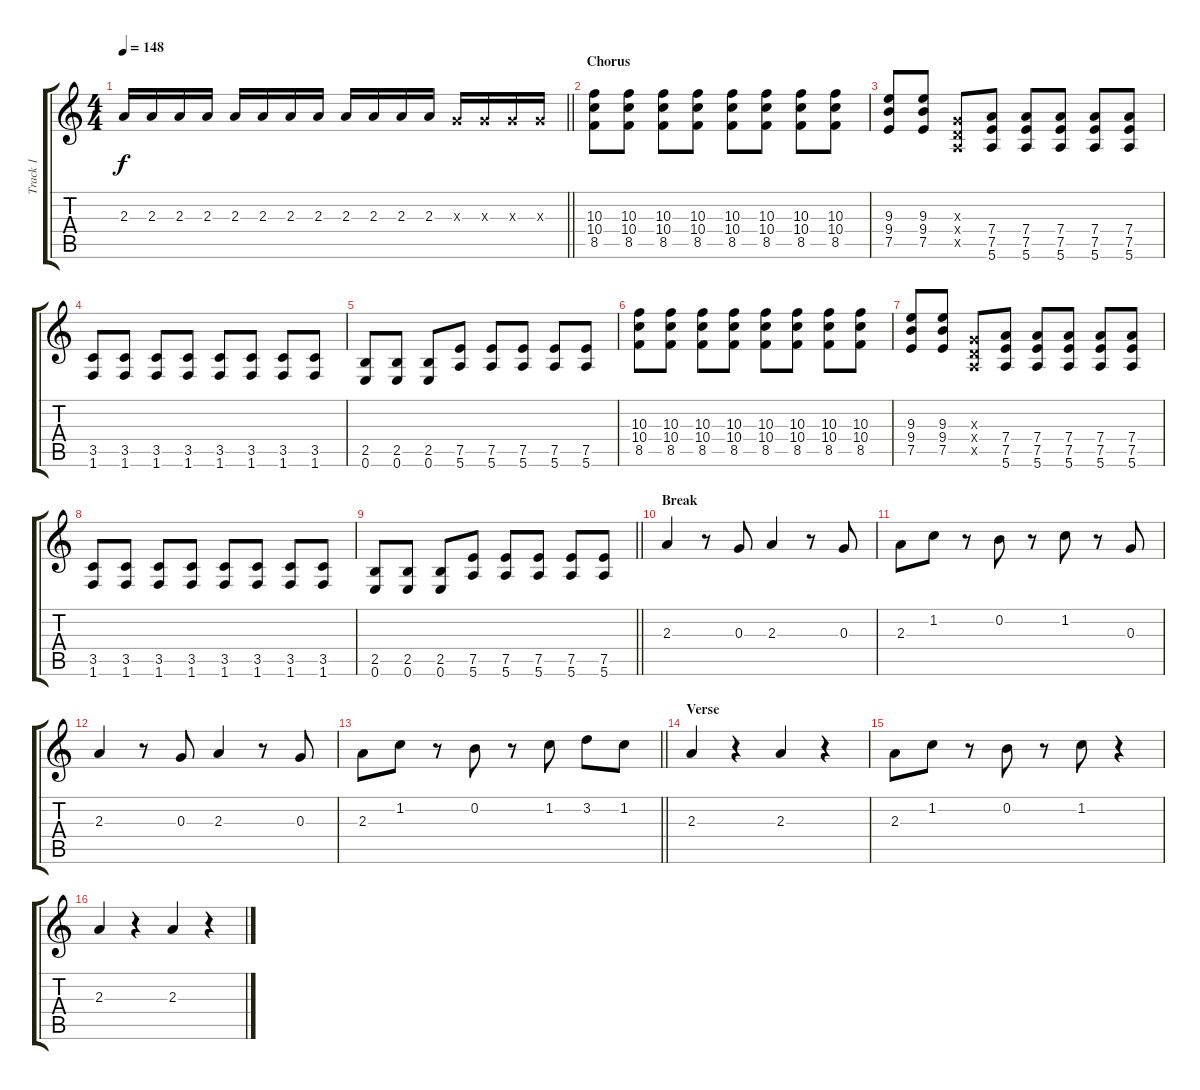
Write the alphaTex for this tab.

\track ("Track 1" "Track 1") {instrument electricguitarclean}
\staff {score tabs}
\tuning (E4 B3 G3 D3 A2 E2) {hide}
\ts (4 4)
\tempo 148
\clef g2
\barLineRight lightlight
\ks c
2.3.16{dy f} 2.3.16 2.3.16 2.3.16 2.3.16 2.3.16 2.3.16 2.3.16 2.3.16 2.3.16 2.3.16 2.3.16 0.3{x}.16 0.3{x}.16 0.3{x}.16 0.3{x}.16 |
\section ("" "Chorus")
(10.3 10.4 8.5).8 (10.3 10.4 8.5).8 (10.3 10.4 8.5).8 (10.3 10.4 8.5).8 (10.3 10.4 8.5).8 (10.3 10.4 8.5).8 (10.3 10.4 8.5).8 (10.3 10.4 8.5).8 |
(9.3 9.4 7.5).8 (9.3 9.4 7.5).8 (0.3{x} 0.4{x} 0.5{x}).8 (7.4 7.5 5.6).8 (7.4 7.5 5.6).8 (7.4 7.5 5.6).8 (7.4 7.5 5.6).8 (7.4 7.5 5.6).8 |
(3.5 1.6).8 (3.5 1.6).8 (3.5 1.6).8 (3.5 1.6).8 (3.5 1.6).8 (3.5 1.6).8 (3.5 1.6).8 (3.5 1.6).8 |
(2.5 0.6).8 (2.5 0.6).8 (2.5 0.6).8 (7.5 5.6).8 (7.5 5.6).8 (7.5 5.6).8 (7.5 5.6).8 (7.5 5.6).8 |
(10.3 10.4 8.5).8 (10.3 10.4 8.5).8 (10.3 10.4 8.5).8 (10.3 10.4 8.5).8 (10.3 10.4 8.5).8 (10.3 10.4 8.5).8 (10.3 10.4 8.5).8 (10.3 10.4 8.5).8 |
(9.3 9.4 7.5).8 (9.3 9.4 7.5).8 (0.3{x} 0.4{x} 0.5{x}).8 (7.4 7.5 5.6).8 (7.4 7.5 5.6).8 (7.4 7.5 5.6).8 (7.4 7.5 5.6).8 (7.4 7.5 5.6).8 |
(3.5 1.6).8 (3.5 1.6).8 (3.5 1.6).8 (3.5 1.6).8 (3.5 1.6).8 (3.5 1.6).8 (3.5 1.6).8 (3.5 1.6).8 |
\barLineRight lightlight
(2.5 0.6).8 (2.5 0.6).8 (2.5 0.6).8 (7.5 5.6).8 (7.5 5.6).8 (7.5 5.6).8 (7.5 5.6).8 (7.5 5.6).8 |
\section ("" "Break")
2.3.4 r.8 0.3.8 2.3.4 r.8 0.3.8 |
2.3.8 1.2.8 r.8 0.2.8 r.8 1.2.8 r.8 0.3.8 |
2.3.4 r.8 0.3.8 2.3.4 r.8 0.3.8 |
\barLineRight lightlight
2.3.8 1.2.8 r.8 0.2.8 r.8 1.2.8 3.2.8 1.2.8 |
\section ("" "Verse")
2.3.4 r.4 2.3.4 r.4 |
2.3.8 1.2.8 r.8 0.2.8 r.8 1.2.8 r.4 |
2.3.4 r.4 2.3.4 r.4
